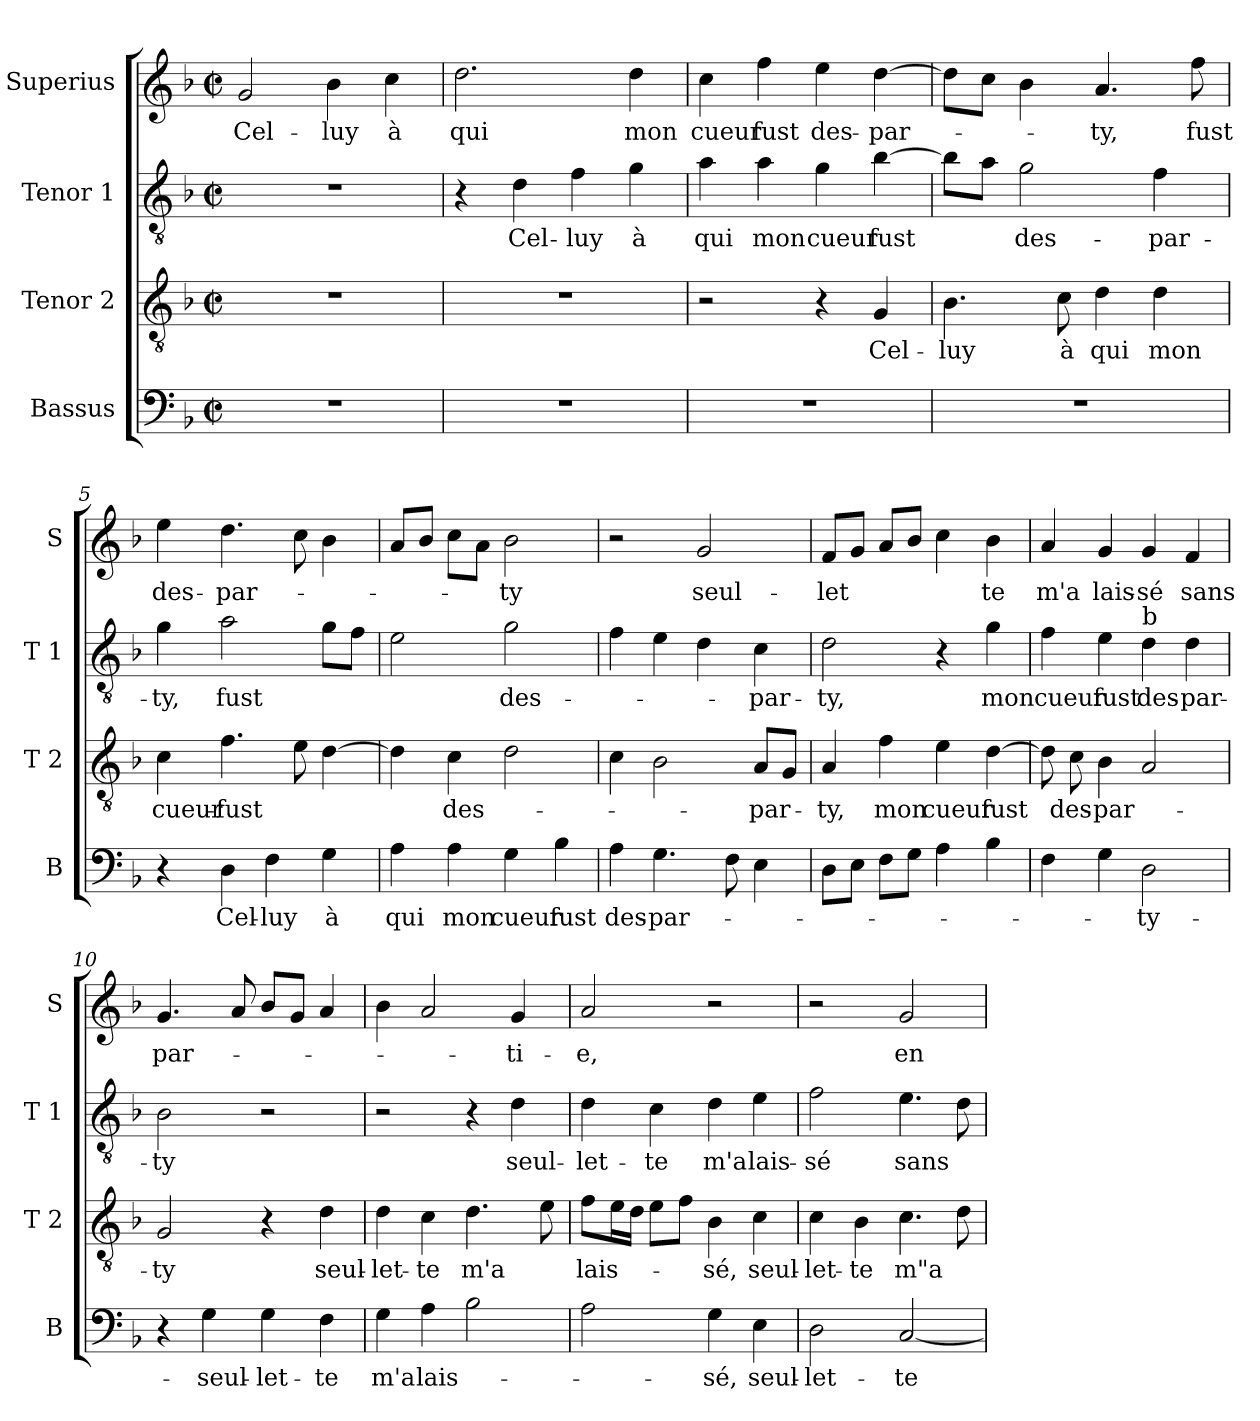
**kern	**text	**kern	**text	**kern	**text	**kern	**text
*part4	*part4	*part3	*part3	*part2	*part2	*part1	*part1
*staff4	*staff4	*staff3	*staff3	*staff2	*staff2	*staff1	*staff1
*I"Bassus	*	*I"Tenor 2	*	*I"Tenor 1	*	*I"Superius	*
*I'B	*	*I'T 2	*	*I'T 1	*	*I'S	*
*clefF4	*	*clefGv2	*	*clefGv2	*	*clefG2	*
*k[b-]	*	*k[b-]	*	*k[b-]	*	*k[b-]	*
*F:	*	*F:	*	*F:	*	*F:	*
*M2/2	*	*M2/2	*	*M2/2	*	*M2/2	*
*met(c|)	*	*met(c|)	*	*met(c|)	*	*met(c|)	*
=1	=1	=1	=1	=1	=1	=1	=1
1r	.	1r	.	1r	.	2g/	Cel-
.	.	.	.	.	.	4b-\	-luy
.	.	.	.	.	.	4cc\	à
=2	=2	=2	=2	=2	=2	=2	=2
1r	.	1r	.	4r	.	2.dd\	qui
.	.	.	.	4d\	Cel-	.	.
.	.	.	.	4f\	-luy	.	.
.	.	.	.	4g\	à	4dd\	mon
=3	=3	=3	=3	=3	=3	=3	=3
1r	.	2r	.	4a\	qui	4cc\	cueur
.	.	.	.	4a\	mon	4ff\	fust
.	.	4r	.	4g\	cueur	4ee\	des-
.	.	4G/	Cel-	[4b-\	fust	[4dd\	-par-
=4	=4	=4	=4	=4	=4	=4	=4
1r	.	4.B-\	-luy	8b-\L]	.	8dd\L]	.
.	.	.	.	8a\J	.	8cc\J	.
.	.	.	.	2g\	des-	4b-\	.
.	.	8c\	à	.	.	.	.
.	.	4d\	qui	.	.	4.a/	-ty,
.	.	4d\	mon	4f\	-par-	.	.
.	.	.	.	.	.	8ff\	fust
=5	=5	=5	=5	=5	=5	=5	=5
4r	.	4c\	cueur-	4g\	-ty,	4ee\	des-
4D\	Cel-	4.f\	-fust	2a\	fust	4.dd\	-par-
4F\	-luy	.	.	.	.	.	.
.	.	8e\	.	.	.	8cc\	.
4G\	à	[4d\	.	8g\L	.	4b-\	.
.	.	.	.	8f\J	.	.	.
!!LO:LB:g=z
=6	=6	=6	=6	=6	=6	=6	=6
4A\	qui	4d\]	.	2e\	.	8a/L	.
.	.	.	.	.	.	8b-/J	.
4A\	mon	4c\	des-	.	.	8cc\L	.
.	.	.	.	.	.	8a\J	.
4G\	cueur	2d\	.	2g\	des-	2b-\	-ty
4B-\	fust	.	.	.	.	.	.
=7	=7	=7	=7	=7	=7	=7	=7
4A\	des-	4c\	.	4f\	.	2r	.
4.G\	-par-	2B-\	.	4e\	.	.	.
.	.	.	.	4d\	.	2g/	seul-
8F\	.	.	.	.	.	.	.
4E\	.	8A/L	-par-	4c\	-par-	.	.
.	.	8G/J	.	.	.	.	.
=8	=8	=8	=8	=8	=8	=8	=8
8D\L	.	4A/	-ty,	2d\	-ty,	8f/L	-let
8E\J	.	.	.	.	.	8g/J	.
8F\L	.	4f\	mon	.	.	8a/L	.
8G\J	.	.	.	.	.	8b-/J	.
4A\	.	4e\	cueur	4r	.	4cc\	.
4B-\	.	[4d\	fust	4g\	mon	4b-\	te
=9	=9	=9	=9	=9	=9	=9	=9
4F\	.	8d\]	.	4f\	cueur	4a/	m'a
.	.	8c\	des-	.	.	.	.
4G\	.	4B-\	-par-	4e\	fust	4g/	lais-
!	!	!	!	!LO:TX:a:t=b	!	!	!
2D\	-ty-	2A/	.	4d\	des-	4g/	-sé
.	.	.	.	4d\	-par-	4f/	sans
=10	=10	=10	=10	=10	=10	=10	=10
4r	.	2G/	-ty	2B-\	-ty	4.g/	par-
4G\	-seul-	.	.	.	.	.	.
.	.	.	.	.	.	8a/	.
4G\	-let-	4r	.	2r	.	8b-/L	.
.	.	.	.	.	.	8g/J	.
4F\	-te	4d\	seul-	.	.	4a/	.
!!LO:LB:g=z
=11	=11	=11	=11	=11	=11	=11	=11
4G\	m'a	4d\	-let-	2r	.	4b-\	.
4A\	lais-	4c\	-te	.	.	2a/	.
2B-\	.	4.d\	m'a	4r	.	.	.
.	.	.	.	4d\	seul-	4g/	-ti-
.	.	8e\	.	.	.	.	.
=12	=12	=12	=12	=12	=12	=12	=12
2A\	.	8f\L	lais-	4d\	-let-	2a/	-e,
.	.	16e\L	.	.	.	.	.
.	.	16d\JJ	.	.	.	.	.
.	.	8e\L	.	4c\	-te	.	.
.	.	8f\J	.	.	.	.	.
4G\	-sé,	4B-\	-sé,	4d\	m'a	2r	.
4E\	seul-	4c\	seul-	4e\	lais-	.	.
=13	=13	=13	=13	=13	=13	=13	=13
2D\	-let-	4c\	-let-	2f\	-sé	2r	.
.	.	4B-\	-te	.	.	.	.
[2C/	-te	4.c\	m"a	4.e\	sans	2g/	en
.	.	8d\	.	8d\	.	.	.
=	=	=	=	=	=	=	=
*-	*-	*-	*-	*-	*-	*-	*-
